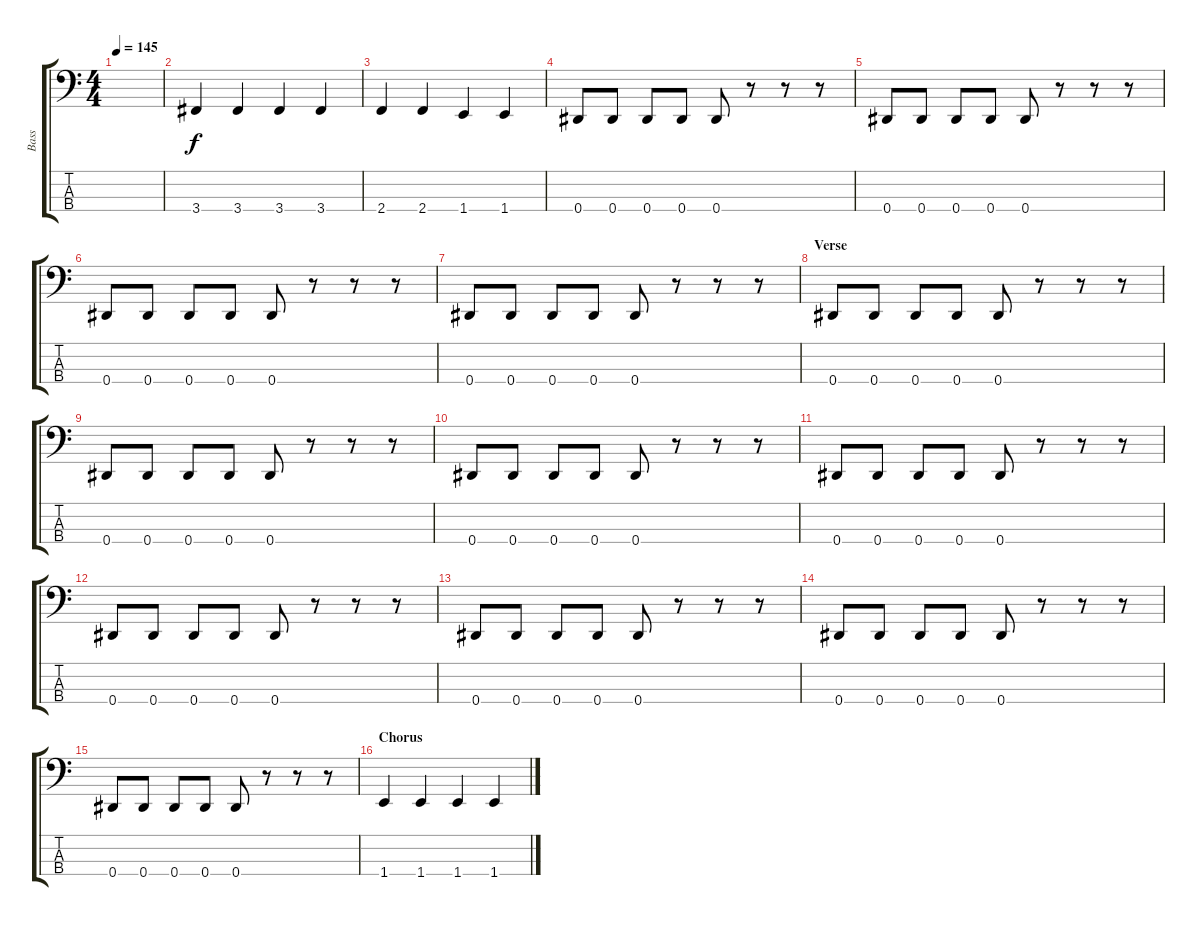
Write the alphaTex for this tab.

\track ("Bass" "Bass") {instrument electricbasspick}
\staff {score tabs}
\tuning (Gb2 Db2 Ab1 Eb1) {hide}
\ts (4 4)
\tempo 145
\clef f4
\ks c
|
3.4.4 3.4.4 3.4.4 3.4.4 |
2.4.4 2.4.4 1.4.4 1.4.4 |
0.4.8 0.4.8 0.4.8 0.4.8 0.4.8 r.8 r.8 r.8 |
0.4.8 0.4.8 0.4.8 0.4.8 0.4.8 r.8 r.8 r.8 |
0.4.8 0.4.8 0.4.8 0.4.8 0.4.8 r.8 r.8 r.8 |
0.4.8 0.4.8 0.4.8 0.4.8 0.4.8 r.8 r.8 r.8 |
\section ("" "Verse")
0.4.8 0.4.8 0.4.8 0.4.8 0.4.8 r.8 r.8 r.8 |
0.4.8 0.4.8 0.4.8 0.4.8 0.4.8 r.8 r.8 r.8 |
0.4.8 0.4.8 0.4.8 0.4.8 0.4.8 r.8 r.8 r.8 |
0.4.8 0.4.8 0.4.8 0.4.8 0.4.8 r.8 r.8 r.8 |
0.4.8 0.4.8 0.4.8 0.4.8 0.4.8 r.8 r.8 r.8 |
0.4.8 0.4.8 0.4.8 0.4.8 0.4.8 r.8 r.8 r.8 |
0.4.8 0.4.8 0.4.8 0.4.8 0.4.8 r.8 r.8 r.8 |
0.4.8 0.4.8 0.4.8 0.4.8 0.4.8 r.8 r.8 r.8 |
\section ("" "Chorus")
1.4.4 1.4.4 1.4.4 1.4.4
